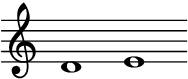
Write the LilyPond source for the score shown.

\version "2.16.2" % absolutely necessary!

% use this to crop output page size to match the snippet
#(ly:set-option 'preview #t)

%%%%%%%%%%%%%%%%%%%%%%%%%%
% here goes the snippet: %
%%%%%%%%%%%%%%%%%%%%%%%%%%
<<
\relative c' {
  \override Staff.TimeSignature #'stencil = ##f 
  \time 3/1
  d1 e
}
>>